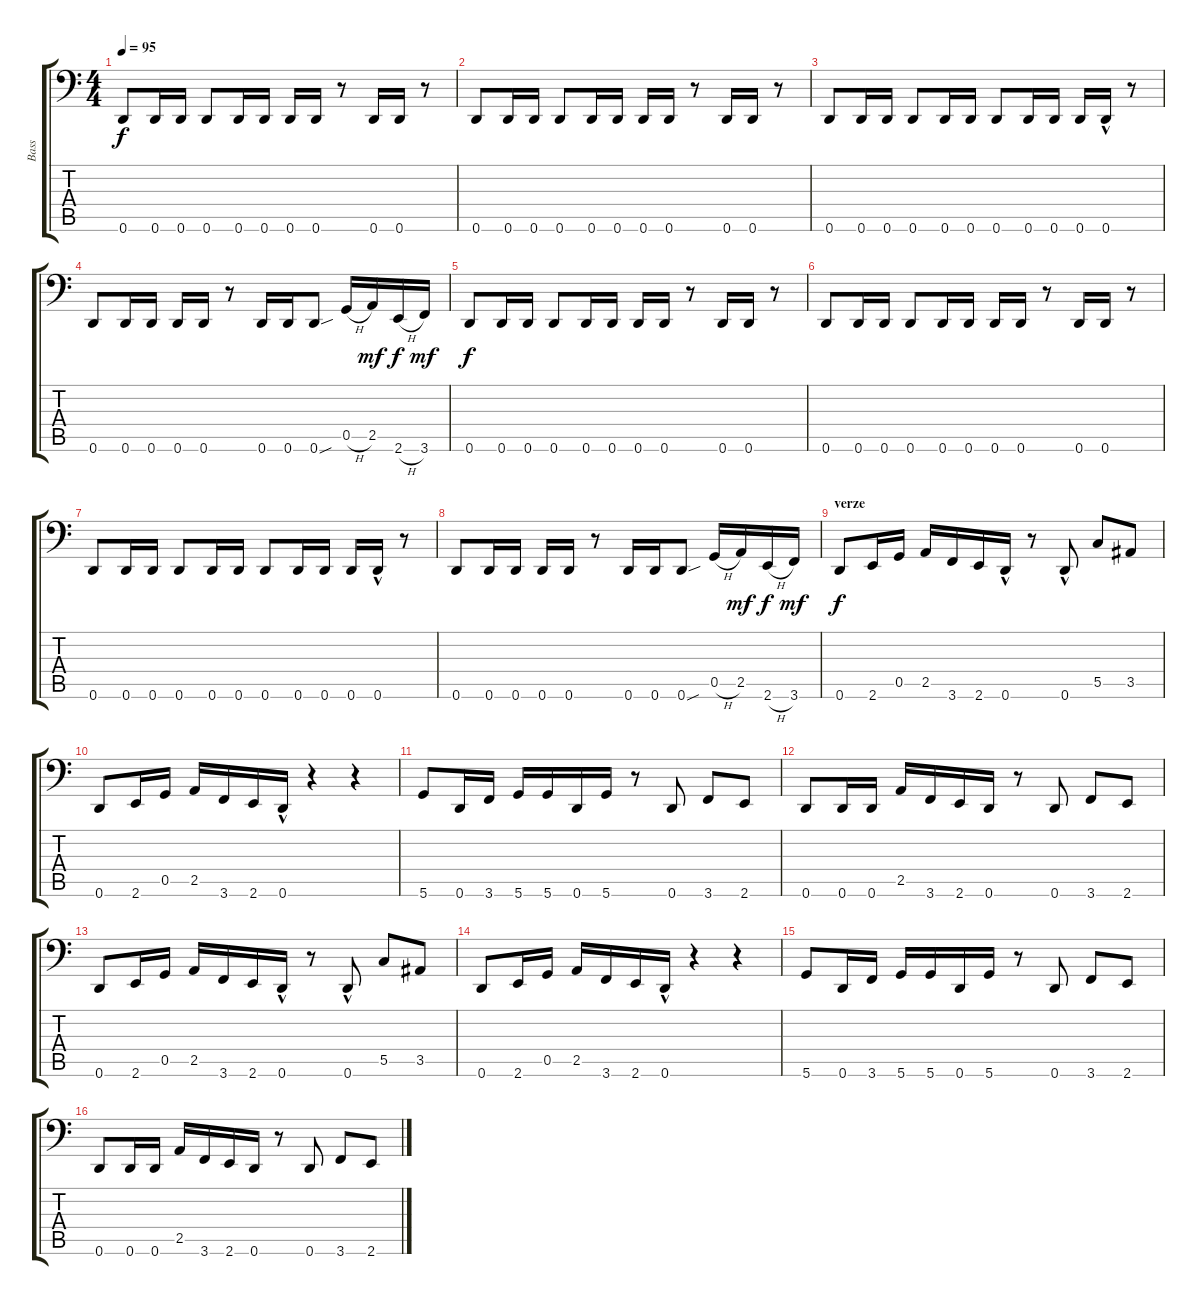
\track ("Bass" "Bass") {instrument electricbassfinger}
\staff {score tabs}
\tuning (D3 A2 F2 C2 G1 D1) {hide}
\ts (4 4)
\tempo 95
\clef f4
\ks c
0.6.8{dy f volume 10 balance 8 instrument electricbassfinger} 0.6.16 0.6.16 0.6.8 0.6.16 0.6.16 0.6.16 0.6.16 r.8 0.6.16 0.6.16 r.8 |
0.6.8 0.6.16 0.6.16 0.6.8 0.6.16 0.6.16 0.6.16 0.6.16 r.8 0.6.16 0.6.16 r.8 |
0.6.8 0.6.16 0.6.16 0.6.8 0.6.16 0.6.16 0.6.8 0.6.16 0.6.16 0.6.16 0.6{hac}.16 r.8 |
0.6.8 0.6.16 0.6.16 0.6.16 0.6.16 r.8 0.6.16 0.6.16 0.6{sou}.8 0.5{h}.16 2.5.16{dy mf} 2.6{h}.16{dy f} 3.6.16{dy mf} |
0.6.8{dy f} 0.6.16 0.6.16 0.6.8 0.6.16 0.6.16 0.6.16 0.6.16 r.8 0.6.16 0.6.16 r.8 |
0.6.8 0.6.16 0.6.16 0.6.8 0.6.16 0.6.16 0.6.16 0.6.16 r.8 0.6.16 0.6.16 r.8 |
0.6.8 0.6.16 0.6.16 0.6.8 0.6.16 0.6.16 0.6.8 0.6.16 0.6.16 0.6.16 0.6{hac}.16 r.8 |
0.6.8 0.6.16 0.6.16 0.6.16 0.6.16 r.8 0.6.16 0.6.16 0.6{sou}.8 0.5{h}.16 2.5.16{dy mf} 2.6{h}.16{dy f} 3.6.16{dy mf} |
\section ("" "verze")
0.6.8{dy f} 2.6.16 0.5.16 2.5.16 3.6.16 2.6.16 0.6{hac}.16 r.8 0.6{hac}.8 5.5.8 3.5.8 |
0.6.8 2.6.16 0.5.16 2.5.16 3.6.16 2.6.16 0.6{hac}.16 r.4 r.4 |
5.6.8 0.6.16 3.6.16 5.6.16 5.6.16 0.6.16 5.6.16 r.8 0.6.8 3.6.8 2.6.8 |
0.6.8 0.6.16 0.6.16 2.5.16 3.6.16 2.6.16 0.6.16 r.8 0.6.8 3.6.8 2.6.8 |
0.6.8 2.6.16 0.5.16 2.5.16 3.6.16 2.6.16 0.6{hac}.16 r.8 0.6{hac}.8 5.5.8 3.5.8 |
0.6.8 2.6.16 0.5.16 2.5.16 3.6.16 2.6.16 0.6{hac}.16 r.4 r.4 |
5.6.8 0.6.16 3.6.16 5.6.16 5.6.16 0.6.16 5.6.16 r.8 0.6.8 3.6.8 2.6.8 |
0.6.8 0.6.16 0.6.16 2.5.16 3.6.16 2.6.16 0.6.16 r.8 0.6.8 3.6.8 2.6.8
